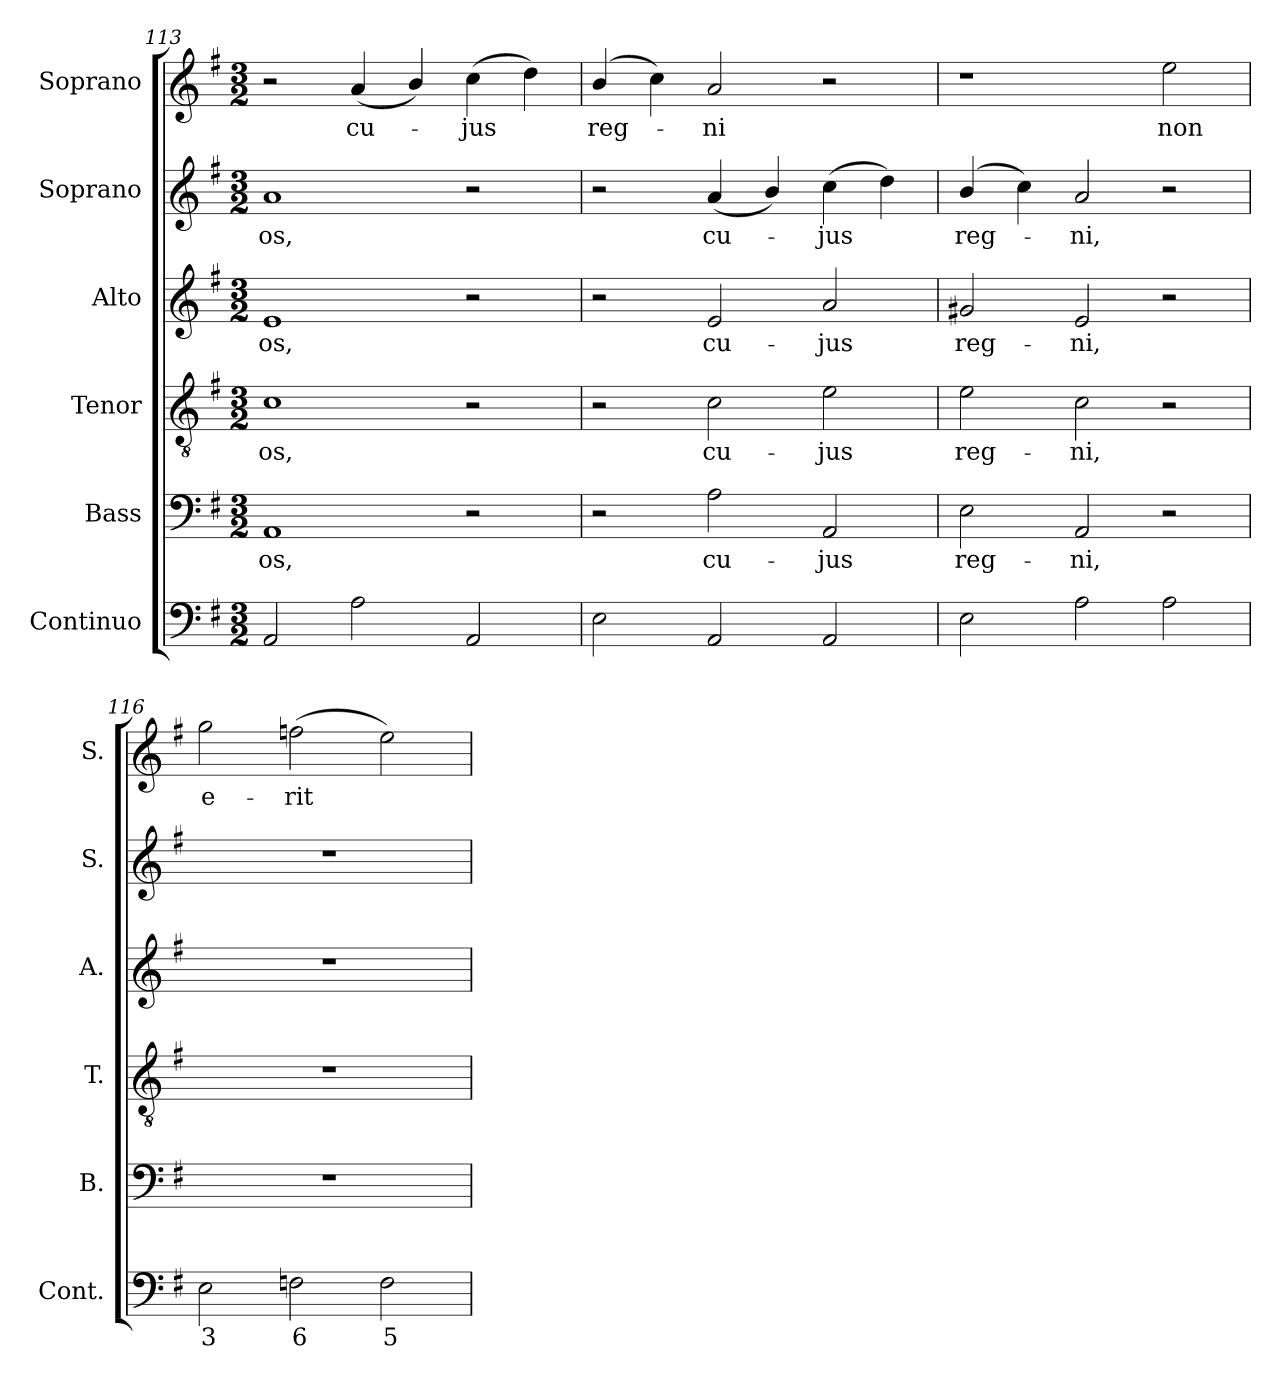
**kern	**text	**kern	**text	**kern	**text	**kern	**text	**kern	**text	**kern	**text
*part6	*part6	*part5	*part5	*part4	*part4	*part3	*part3	*part2	*part2	*part1	*part1
*staff6	*staff6	*staff5	*staff5	*staff4	*staff4	*staff3	*staff3	*staff2	*staff2	*staff1	*staff1
*I"Continuo	*	*I"Bass	*	*I"Tenor	*	*I"Alto	*	*I"Soprano	*	*I"Soprano	*
*I'Cont.	*	*I'B.	*	*I'T.	*	*I'A.	*	*I'S.	*	*I'S.	*
*clefF4	*	*clefF4	*	*clefGv2	*	*clefG2	*	*clefG2	*	*clefG2	*
*	*	*	*	*ITrd7c12	*	*	*	*	*	*	*
*k[f#]	*	*k[f#]	*	*k[f#]	*	*k[f#]	*	*k[f#]	*	*k[f#]	*
*G:	*	*G:	*	*G:	*	*G:	*	*G:	*	*G:	*
*M3/2	*	*M3/2	*	*M3/2	*	*M3/2	*	*M3/2	*	*M3/2	*
=113	=113	=113	=113	=113	=113	=113	=113	=113	=113	=113	=113
!	!	!	!LO:LY:b:color=#000000	!	!	!	!	!	!	!	!
!	!	!	!	!	!LO:LY:b:color=#000000	!	!	!	!	!	!
!	!	!	!	!	!	!	!LO:LY:b:color=#000000	!	!	!	!
!	!	!	!	!	!	!	!	!	!LO:LY:b:color=#000000	!	!
2AAi/	.	1AAi	-os,	1Ci	-os,	1ei	-os,	1ai	-os,	2r	.
!	!	!	!	!	!	!	!	!	!	!	!LO:LY:b:color=#000000
2Ai\	.	.	.	.	.	.	.	.	.	(4ai/	cu-
.	.	.	.	.	.	.	.	.	.	4bi/)	.
!	!	!	!	!	!	!	!	!	!	!	!LO:LY:b:color=#000000
2AAi/	.	2r	.	2r	.	2r	.	2r	.	(4cci\	-jus
.	.	.	.	.	.	.	.	.	.	4ddi\)	.
!!LO:LB:g=z
=114	=114	=114	=114	=114	=114	=114	=114	=114	=114	=114	=114
!	!	!	!	!	!	!	!	!	!	!	!LO:LY:b:color=#000000
2Ei\	.	2r	.	2r	.	2r	.	2r	.	(4bi/	reg-
.	.	.	.	.	.	.	.	.	.	4cci\)	.
!	!	!	!LO:LY:b:color=#000000	!	!	!	!	!	!	!	!
!	!	!	!	!	!LO:LY:b:color=#000000	!	!	!	!	!	!
!	!	!	!	!	!	!	!LO:LY:b:color=#000000	!	!	!	!
!	!	!	!	!	!	!	!	!	!LO:LY:b:color=#000000	!	!
!	!	!	!	!	!	!	!	!	!	!	!LO:LY:b:color=#000000
2AAi/	.	2Ai\	cu-	2Ci\	cu-	2ei/	cu-	(4ai/	cu-	2ai/	-ni
.	.	.	.	.	.	.	.	4bi/)	.	.	.
!	!	!	!LO:LY:b:color=#000000	!	!	!	!	!	!	!	!
!	!	!	!	!	!LO:LY:b:color=#000000	!	!	!	!	!	!
!	!	!	!	!	!	!	!LO:LY:b:color=#000000	!	!	!	!
!	!	!	!	!	!	!	!	!	!LO:LY:b:color=#000000	!	!
2AAi/	.	2AAi/	-jus	2Ei\	-jus	2ai/	-jus	(4cci\	-jus	2r	.
.	.	.	.	.	.	.	.	4ddi\)	.	.	.
=115	=115	=115	=115	=115	=115	=115	=115	=115	=115	=115	=115
!	!	!	!LO:LY:b:color=#000000	!	!	!	!	!	!	!	!
!	!	!	!	!	!LO:LY:b:color=#000000	!	!	!	!	!	!
!	!	!	!	!	!	!	!LO:LY:b:color=#000000	!	!	!	!
!	!	!	!	!	!	!	!	!	!LO:LY:b:color=#000000	!	!
2Ei\	.	2Ei\	reg-	2Ei\	reg-	2g#Xi/	reg-	(4bi/	reg-	1r	.
.	.	.	.	.	.	.	.	4cci\)	.	.	.
!	!	!	!LO:LY:b:color=#000000	!	!	!	!	!	!	!	!
!	!	!	!	!	!LO:LY:b:color=#000000	!	!	!	!	!	!
!	!	!	!	!	!	!	!LO:LY:b:color=#000000	!	!	!	!
!	!	!	!	!	!	!	!	!	!LO:LY:b:color=#000000	!	!
2Ai\	.	2AAi/	-ni,	2Ci\	-ni,	2ei/	-ni,	2ai/	-ni,	.	.
!	!	!	!	!	!	!	!	!	!	!	!LO:LY:b:color=#000000
2Ai\	.	2r	.	2r	.	2r	.	2r	.	2eei\	non
=116	=116	=116	=116	=116	=116	=116	=116	=116	=116	=116	=116
!	!LO:LY:b:color=#000000	!LO:N:vis=1	!	!LO:N:vis=1	!	!LO:N:vis=1	!	!LO:N:vis=1	!	!	!
!	!	!	!	!	!	!	!	!	!	!	!LO:LY:b:color=#000000
2Ei\	3	1.r	.	1.r	.	1.r	.	1.r	.	2ggi\	e-
!	!LO:LY:b:color=#000000	!	!	!	!	!	!	!	!	!	!
!	!	!	!	!	!	!	!	!	!	!	!LO:LY:b:color=#000000
2Fni\	6	.	.	.	.	.	.	.	.	(2ffni\	-rit
!	!LO:LY:b:color=#000000	!	!	!	!	!	!	!	!	!	!
2Fi\	5	.	.	.	.	.	.	.	.	2eei\)	.
=	=	=	=	=	=	=	=	=	=	=	=
*-	*-	*-	*-	*-	*-	*-	*-	*-	*-	*-	*-
